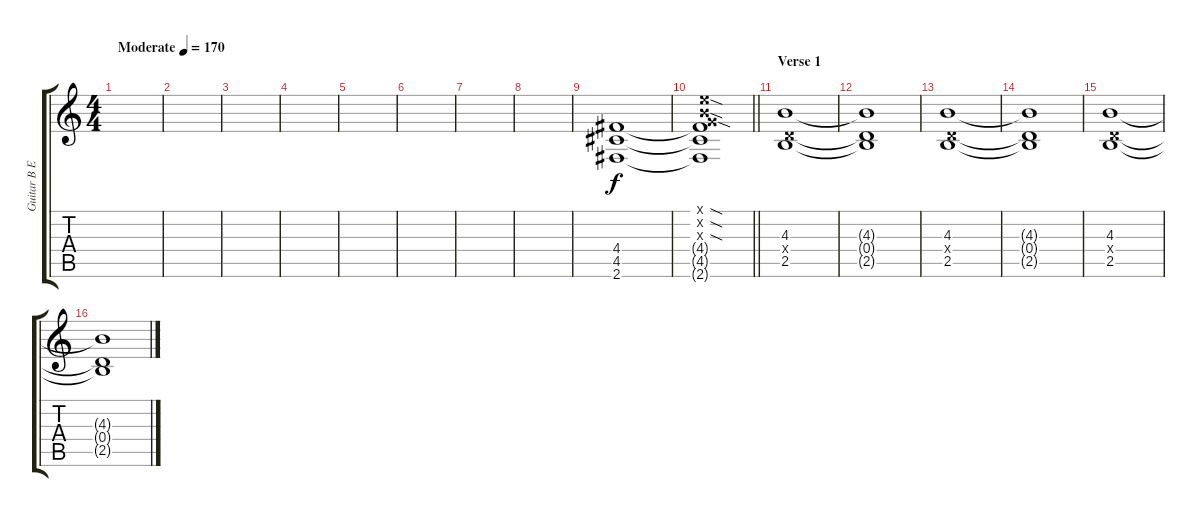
\track ("Guitar B Erik Olhsson" "Guitar B E") {instrument overdrivenguitar}
\staff {score tabs}
\tuning (E4 B3 G3 D3 A2 E2) {hide}
\ts (4 4)
\tempo (170 "Moderate")
\clef g2
\ks c
|
|
|
|
|
|
|
|
(4.4 4.5 2.6).1 |
\barLineRight lightlight
(0.1{sod x} 0.2{sod x} 0.3{sod x} 4.4{t} 4.5{t} 2.6{t}).1 |
\section ("" "Verse 1")
(4.3 0.4{x} 2.5).1 |
(4.3{t} 0.4{t} 2.5{t}).1 |
(4.3 0.4{x} 2.5).1 |
(4.3{t} 0.4{t} 2.5{t}).1 |
(4.3 0.4{x} 2.5).1 |
(4.3{t} 0.4{t} 2.5{t}).1
